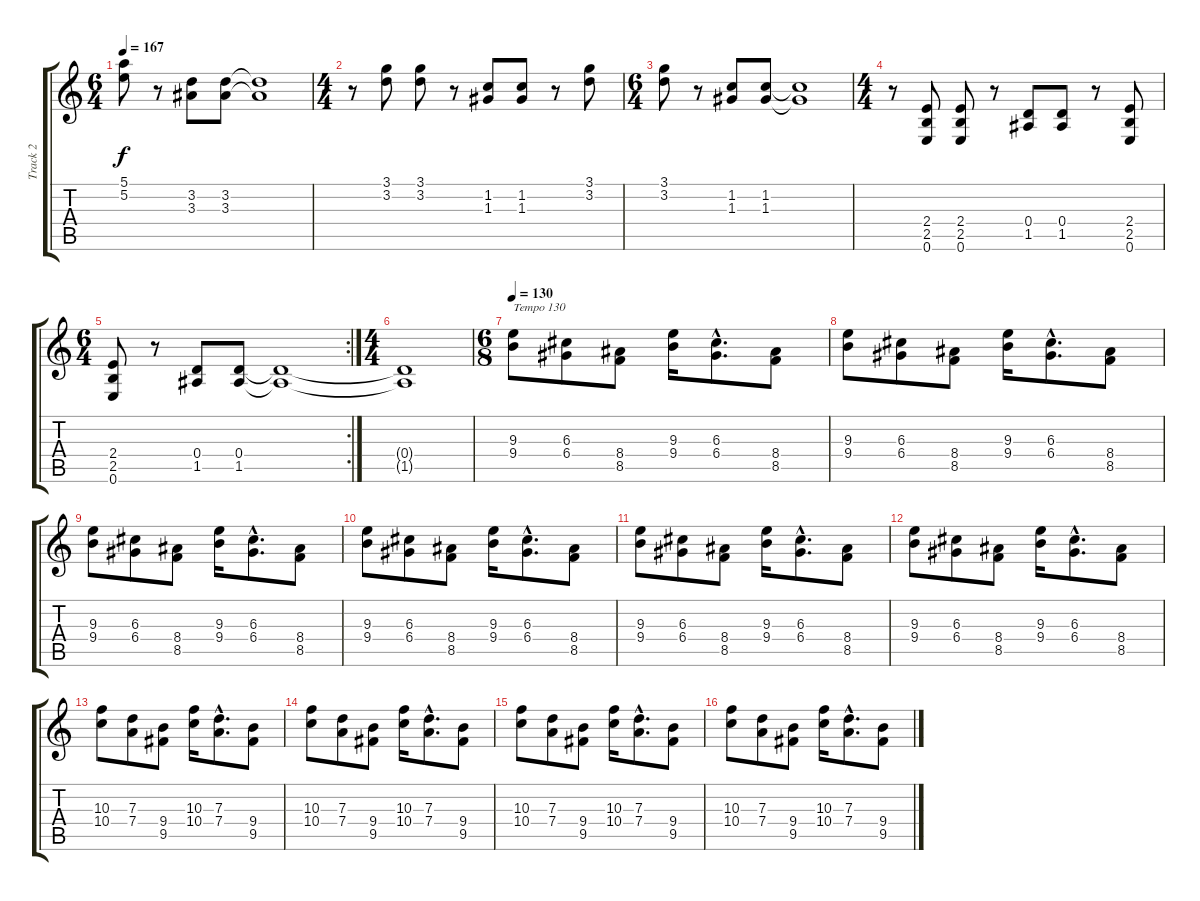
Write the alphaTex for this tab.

\track ("Track 2" "Track 2") {instrument distortionguitar}
\staff {score tabs}
\tuning (E4 B3 G3 D3 A2 E2) {hide}
\ts (6 4)
\tempo 167
\clef g2
\ks c
(5.1 5.2).8{dy f} r.8 (3.2 3.3).8 (3.2 3.3).8 (3.2{t} 3.3{t}).1 |
\ts (4 4)
r.8 (3.1 3.2).8 (3.1 3.2).8 r.8 (1.2 1.3).8 (1.2 1.3).8 r.8 (3.1 3.2).8 |
\ts (6 4)
(3.1 3.2).8 r.8 (1.2 1.3).8 (1.2 1.3).8 (1.2{t} 1.3{t}).1 |
\ts (4 4)
r.8 (2.4 2.5 0.6).8 (2.4 2.5 0.6).8 r.8 (0.4 1.5).8 (0.4 1.5).8 r.8 (2.4 2.5 0.6).8 |
\rc 2
\ts (6 4)
(2.4 2.5 0.6).8 r.8 (0.4 1.5).8 (0.4 1.5).8 (0.4{t} 1.5{t}).1 |
\ts (4 4)
(0.4{t} 1.5{t}).1 |
\ts (6 8)
\tempo 130
(9.3 9.4).8{txt "Tempo 130"} (6.3 6.4).8 (8.4 8.5).8 (9.3 9.4).16 (6.3{hac} 6.4{hac}).8{d} (8.4 8.5).8 |
(9.3 9.4).8 (6.3 6.4).8 (8.4 8.5).8 (9.3 9.4).16 (6.3{hac} 6.4{hac}).8{d} (8.4 8.5).8 |
(9.3 9.4).8 (6.3 6.4).8 (8.4 8.5).8 (9.3 9.4).16 (6.3{hac} 6.4{hac}).8{d} (8.4 8.5).8 |
(9.3 9.4).8 (6.3 6.4).8 (8.4 8.5).8 (9.3 9.4).16 (6.3{hac} 6.4{hac}).8{d} (8.4 8.5).8 |
(9.3 9.4).8 (6.3 6.4).8 (8.4 8.5).8 (9.3 9.4).16 (6.3{hac} 6.4{hac}).8{d} (8.4 8.5).8 |
(9.3 9.4).8 (6.3 6.4).8 (8.4 8.5).8 (9.3 9.4).16 (6.3{hac} 6.4{hac}).8{d} (8.4 8.5).8 |
(10.3 10.4).8 (7.3 7.4).8 (9.4 9.5).8 (10.3 10.4).16 (7.3{hac} 7.4{hac}).8{d} (9.4 9.5).8 |
(10.3 10.4).8 (7.3 7.4).8 (9.4 9.5).8 (10.3 10.4).16 (7.3{hac} 7.4{hac}).8{d} (9.4 9.5).8 |
(10.3 10.4).8 (7.3 7.4).8 (9.4 9.5).8 (10.3 10.4).16 (7.3{hac} 7.4{hac}).8{d} (9.4 9.5).8 |
(10.3 10.4).8 (7.3 7.4).8 (9.4 9.5).8 (10.3 10.4).16 (7.3{hac} 7.4{hac}).8{d} (9.4 9.5).8
